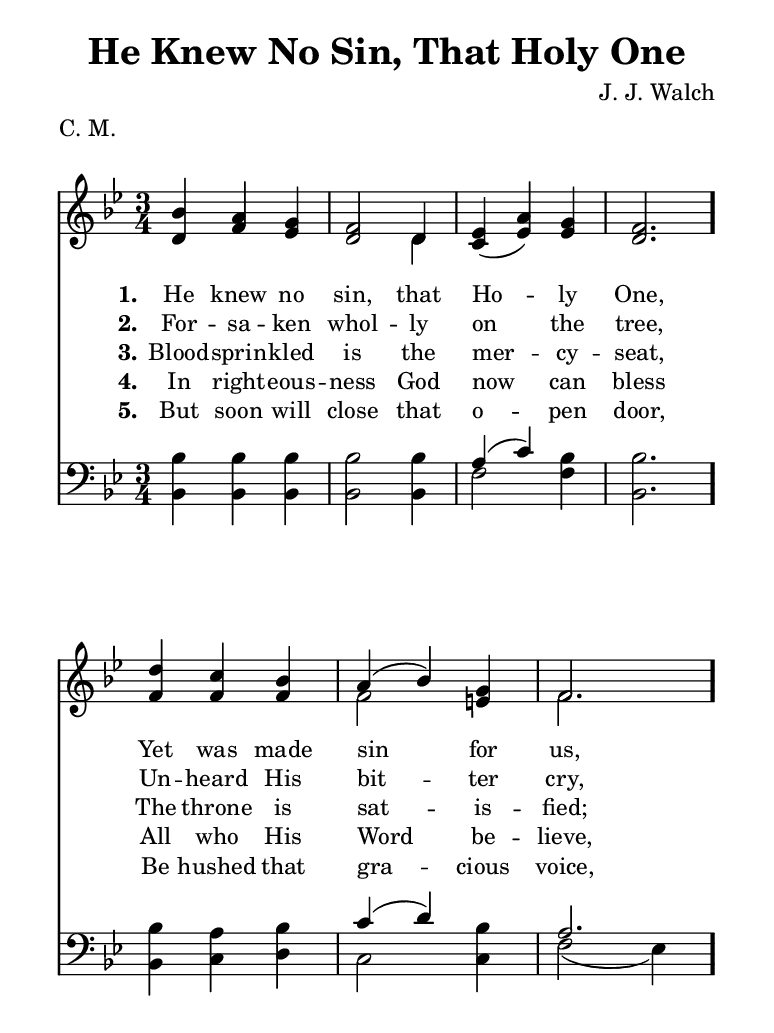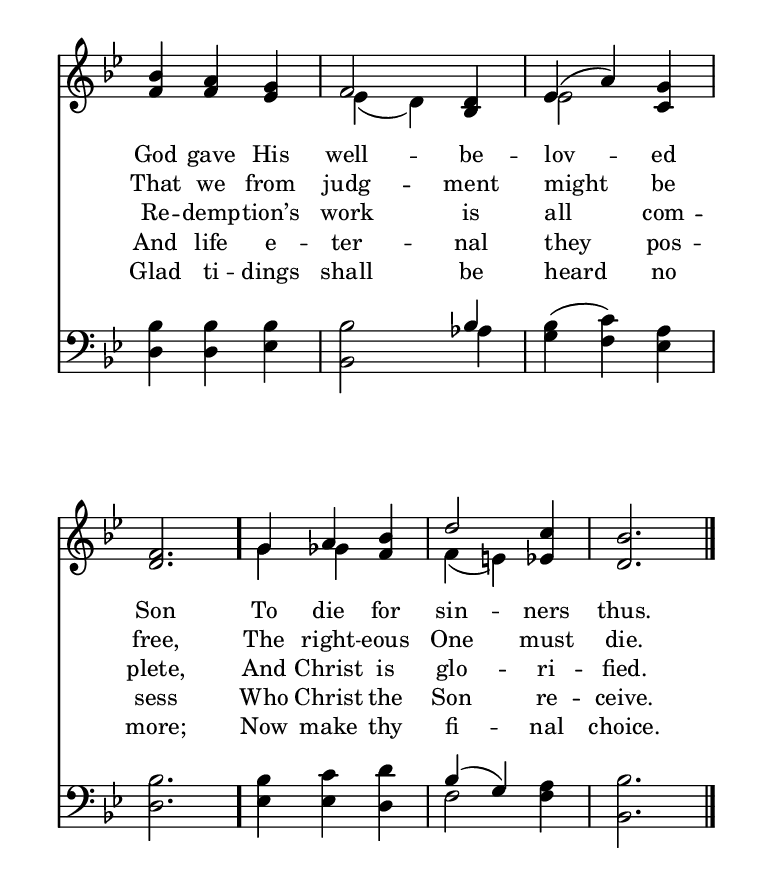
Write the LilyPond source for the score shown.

\include "common/global.ily"
\paper {
  \include "common/paper.ily"
  ragged-bottom = ##t
  ragged-last-bottom = ##t
  systems-per-page = ##f
  system-system-spacing.padding = 11
}

\header{
  %gospel
  hymnnumber = "39"
  title = "He Knew No Sin, That Holy One"
  tunename = "Sawley"
  meter = "C. M."
  poet = ""
  composer = "J. J. Walch"
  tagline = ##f
}

% for fermata in MIDI
ta = { \tempo 4=96 }
tb = { \tempo 4=48 }

patternAA = { c4 c4 c4 | c2      c4 | c4( c4) c4 | c2. }
patternAB = { c4 c4 c4 | c2      c4 | c2      c4 | c2. }
patternAC = { c4 c4 c4 | c4( c4) c4 | c2      c4 | c2. }
patternBA = { c4 c4 c4 | c4( c4) c4 | c2.      }
patternBB = { c4 c4 c4 | c2      c4 | c2.      }
patternBC = { c4 c4 c4 | c2      c4 | c2( c4)  }

global = {
  \include "common/overrides.ily"
  \override Staff.TimeSignature.style = #'numbered
  \time 3/4
  \override Score.MetronomeMark.transparent = ##t % hide all fermata changes too
  \ta
  \key bes \major
  \autoBeamOff
}

notesSoprano = {
\global
\relative c'' {

  \changePitch \patternAA { bes a g  | f d     | ees a g | f }
  \changePitch \patternBA { d' c bes | a bes g | f       }
  \changePitch \patternAA { bes a g  | f d     | ees a g | f }
  \changePitch \patternBB { g a bes  | d c     | bes     }

  \bar "|."

}
}

notesAlto = {
\global
\relative e' {

  \changePitch \patternAA { d f ees | d d       | c ees ees | d }
  \changePitch \patternBB { f f f   | f e       | f         }
  \changePitch \patternAC { f f ees | ees d bes | ees c     | d }
  \changePitch \patternBA { g ges f | f e ees   | d         }

}
}

notesTenor = {
\global
\relative a {

  \changePitch \patternAA { bes bes bes | bes bes | a c bes | bes }
  \changePitch \patternBA { bes a bes   | c d bes | a       }
  \changePitch \patternAA { bes bes bes | bes bes | bes c a | bes }
  \changePitch \patternBA { bes c d     | bes g a | bes     }

}
}

notesBass = {
\global
\relative f, {

  \changePitch \patternAB { bes bes bes | bes bes  | f' f    | bes, }
  \changePitch \patternBC { bes c d     | c c      | f ees   }
  \changePitch \patternAA { d d ees     | bes aes' | g f ees | d    }
  \changePitch \patternBB { ees ees d   | f f      | bes,    }

}
}

wordsA = \lyricmode {
\set stanza = "1."

He knew no sin, that Ho -- ly One, \bar "."
Yet was made sin for us, \bar "." \eogbreak
God gave His well -- be -- lov -- ed Son \bar "."
To die for sin -- ners thus. \bar "." \eogbreak

}

wordsB = \lyricmode {
\set stanza = "2."

For -- sa -- ken whol -- ly on the tree,
Un -- heard His bit -- ter cry,
That we from judg -- ment might be free,
The right -- eous One must die.

}

wordsC = \lyricmode {
\set stanza = "3."

Blood -- sprin -- kled is the mer -- cy -- seat,
The throne is sat -- is -- fied;
Re -- demp -- tion’s work is all com -- plete,
And Christ is glo -- ri -- fied.

}

wordsD = \lyricmode {
\set stanza = "4."

In right -- eous -- ness God now can bless
All who His Word be -- lieve,
And life e -- ter -- nal they pos -- sess
Who Christ the Son re -- ceive.

}

wordsE = \lyricmode {
\set stanza = "5."

But soon will close that o -- pen door,
Be hushed that gra -- cious voice,
Glad ti -- dings shall be heard no more;
Now make thy fi -- nal choice.

}

\score {
  \context ChoirStaff <<
    \context Staff = upper <<
      \set Staff.autoBeaming = ##f
      \set ChoirStaff.systemStartDelimiter = #'SystemStartBar
      \set ChoirStaff.printPartCombineTexts = ##f
      \partcombine #'(2 . 11) \notesSoprano \notesAlto
      \context NullVoice = sopranos { \voiceOne << \notesSoprano >> }
      \context Lyrics = one   \lyricsto sopranos \wordsA
      \context Lyrics = two   \lyricsto sopranos \wordsB
      \context Lyrics = three \lyricsto sopranos \wordsC
      \context Lyrics = four  \lyricsto sopranos \wordsD
      \context Lyrics = five  \lyricsto sopranos \wordsE
    >>
    \context Staff = men <<
      \set Staff.autoBeaming = ##f
      \clef bass
      \set ChoirStaff.printPartCombineTexts = ##f
      \partcombine #'(2 . 11) \notesTenor \notesBass
    >>
  >>
  \layout {
    \include "common/layout.ily"
  }
  \midi{
    \include "common/midi.ily"
  }
}

\version "2.19.49"  % necessary for upgrading to future LilyPond versions.

% vi:set et ts=2 sw=2 ai nocindent syntax=lilypond:
